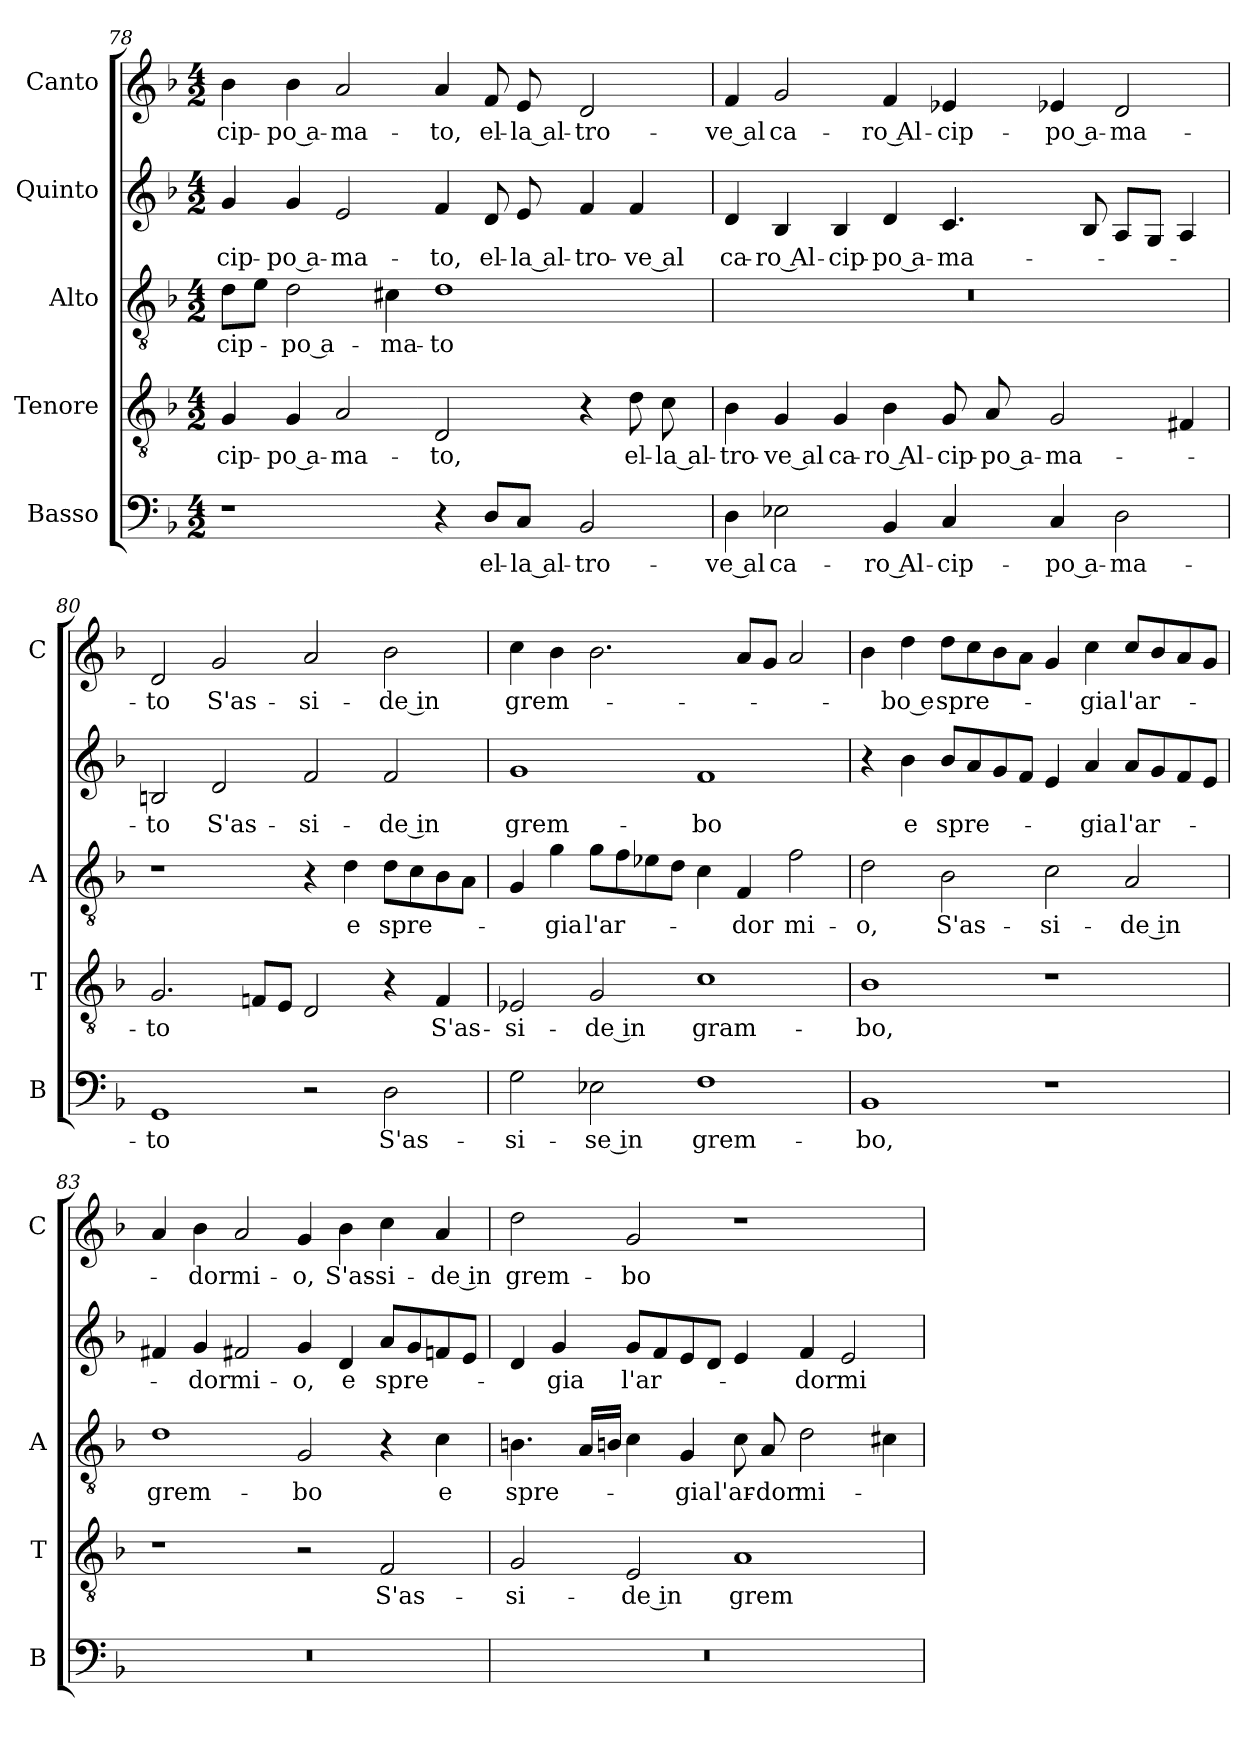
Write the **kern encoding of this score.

**kern	**text	**kern	**text	**kern	**text	**kern	**text	**kern	**text
*part5	*part5	*part4	*part4	*part3	*part3	*part2	*part2	*part1	*part1
*staff5	*staff5	*staff4	*staff4	*staff3	*staff3	*staff2	*staff2	*staff1	*staff1
*I"Basso	*	*I"Tenore	*	*I"Alto	*	*I"Quinto	*	*I"Canto	*
*I'B	*	*I'T	*	*I'A	*	*	*	*I'C	*
*clefF4	*	*clefGv2	*	*clefGv2	*	*clefG2	*	*clefG2	*
*k[b-]	*	*k[b-]	*	*k[b-]	*	*k[b-]	*	*k[b-]	*
*d:	*	*d:	*	*d:	*	*d:	*	*d:	*
*M4/2	*	*M4/2	*	*M4/2	*	*M4/2	*	*M4/2	*
=78	=78	=78	=78	=78	=78	=78	=78	=78	=78
1r	.	4G	-cip-	8dL	-cip-	4g	-cip-	4b-	-cip-
.	.	.	.	8eJ	.	.	.	.	.
.	.	4G	-po a-	2d	-po a-	4g	-po a-	4b-	-po a-
.	.	2A	-ma-	.	.	2e	-ma-	2a	-ma-
.	.	.	.	4c#X	-ma-	.	.	.	.
4r	.	2D	-to,	1d	-to	4f	-to,	4a	-to,
8D/L	el-	.	.	.	.	8d	el-	8f	el-
8C/J	-la al-	.	.	.	.	8e	-la al-	8e	-la al-
2BB-	-tro-	4r	.	.	.	4f	-tro-	2d	-tro-
.	.	8d	el-	.	.	4f	-ve al	.	.
.	.	8c	-la al-	.	.	.	.	.	.
=79	=79	=79	=79	=79	=79	=79	=79	=79	=79
4D	-ve al	4B-	-tro-	0r	.	4d	ca-	4f	-ve al
2E-X	ca-	4G	-ve al	.	.	4B-	-ro Al-	2g	ca-
.	.	4G	ca-	.	.	4B-	-cip-	.	.
4BB-	-ro Al-	4B-	-ro Al-	.	.	4d	-po a-	4f	-ro Al-
4C	-cip-	8G	-cip-	.	.	4.c	-ma-	4e-X	-cip-
.	.	8A	-po a-	.	.	.	.	.	.
4C	-po a-	2G	-ma-	.	.	.	.	4e-X	-po a-
.	.	.	.	.	.	8B-	.	.	.
2D	-ma-	.	.	.	.	8AL	.	2d	-ma-
.	.	.	.	.	.	8GJ	.	.	.
.	.	4F#X	.	.	.	4A	.	.	.
=80	=80	=80	=80	=80	=80	=80	=80	=80	=80
1GG	-to	2.G	-to	1r	.	2Bn	-to	2d	-to
.	.	.	.	.	.	2d	S'as-	2g	S'as-
.	.	8FnL	.	.	.	.	.	.	.
.	.	8EJ	.	.	.	.	.	.	.
2r	.	2D	.	4r	.	2f	-si-	2a	-si-
.	.	.	.	4d	e	.	.	.	.
2D	S'as-	4r	.	8dL	spre-	2f	-de in	2b-	-de in
.	.	.	.	8c	.	.	.	.	.
.	.	4F	S'as-	8B-	.	.	.	.	.
.	.	.	.	8AJ	.	.	.	.	.
=81	=81	=81	=81	=81	=81	=81	=81	=81	=81
2G	-si-	2E-X	-si-	4G	.	1g	grem-	4cc	grem-
.	.	.	.	4g	-gia	.	.	4b-	.
2E-X	-se in	2G	-de in	8gL	l'ar-	.	.	2.b-	.
.	.	.	.	8f	.	.	.	.	.
.	.	.	.	8e-X	.	.	.	.	.
.	.	.	.	8dJ	.	.	.	.	.
1F	grem-	1c	gram-	4c	.	1f	-bo	.	.
.	.	.	.	4F	-dor	.	.	8aL	.
.	.	.	.	.	.	.	.	8gJ	.
.	.	.	.	2f	mi-	.	.	2a	.
=82	=82	=82	=82	=82	=82	=82	=82	=82	=82
1BB-	-bo,	1B-	-bo,	2d	-o,	4r	.	4b-	.
.	.	.	.	.	.	4b-	e	4dd	-bo e
.	.	.	.	2B-	S'as-	8b-L	spre-	8ddL	spre-
.	.	.	.	.	.	8a	.	8cc	.
.	.	.	.	.	.	8g	.	8b-	.
.	.	.	.	.	.	8fJ	.	8aJ	.
1r	.	1r	.	2c	-si-	4e	.	4g	.
.	.	.	.	.	.	4a	-gia	4cc	-gia
.	.	.	.	2A	-de in	8aL	l'ar-	8ccL	l'ar-
.	.	.	.	.	.	8g	.	8b-	.
.	.	.	.	.	.	8f	.	8a	.
.	.	.	.	.	.	8eJ	.	8gJ	.
=83	=83	=83	=83	=83	=83	=83	=83	=83	=83
0r	.	1r	.	1d	grem-	4f#X	.	4a	.
.	.	.	.	.	.	4g	-dor	4b-	-dor
.	.	.	.	.	.	2f#X	mi-	2a	mi-
.	.	2r	.	2G	-bo	4g	-o,	4g	-o,
.	.	.	.	.	.	4d	e	4b-	S'as-
.	.	2F	S'as-	4r	.	8aL	spre-	4cc	-si-
.	.	.	.	.	.	8g	.	.	.
.	.	.	.	4c	e	8fn	.	4a	-de in
.	.	.	.	.	.	8eJ	.	.	.
=84	=84	=84	=84	=84	=84	=84	=84	=84	=84
0r	.	2G	-si-	4.Bn	spre-	4d	.	2dd	grem-
.	.	.	.	.	.	4g	-gia	.	.
.	.	.	.	16ALL	.	.	.	.	.
.	.	.	.	16BnJJ	.	.	.	.	.
.	.	2E	-de in	4c	.	8gL	l'ar-	2g	-bo
.	.	.	.	.	.	8f	.	.	.
.	.	.	.	4G	-gia	8e	.	.	.
.	.	.	.	.	.	8dJ	.	.	.
.	.	1A	grem-	8c	l'ar-	4e	.	1r	.
.	.	.	.	8A	-dor	.	.	.	.
.	.	.	.	2d	mi-	4f	-dor	.	.
.	.	.	.	.	.	2e	mi-	.	.
.	.	.	.	4c#X	.	.	.	.	.
=	=	=	=	=	=	=	=	=	=
*-	*-	*-	*-	*-	*-	*-	*-	*-	*-
